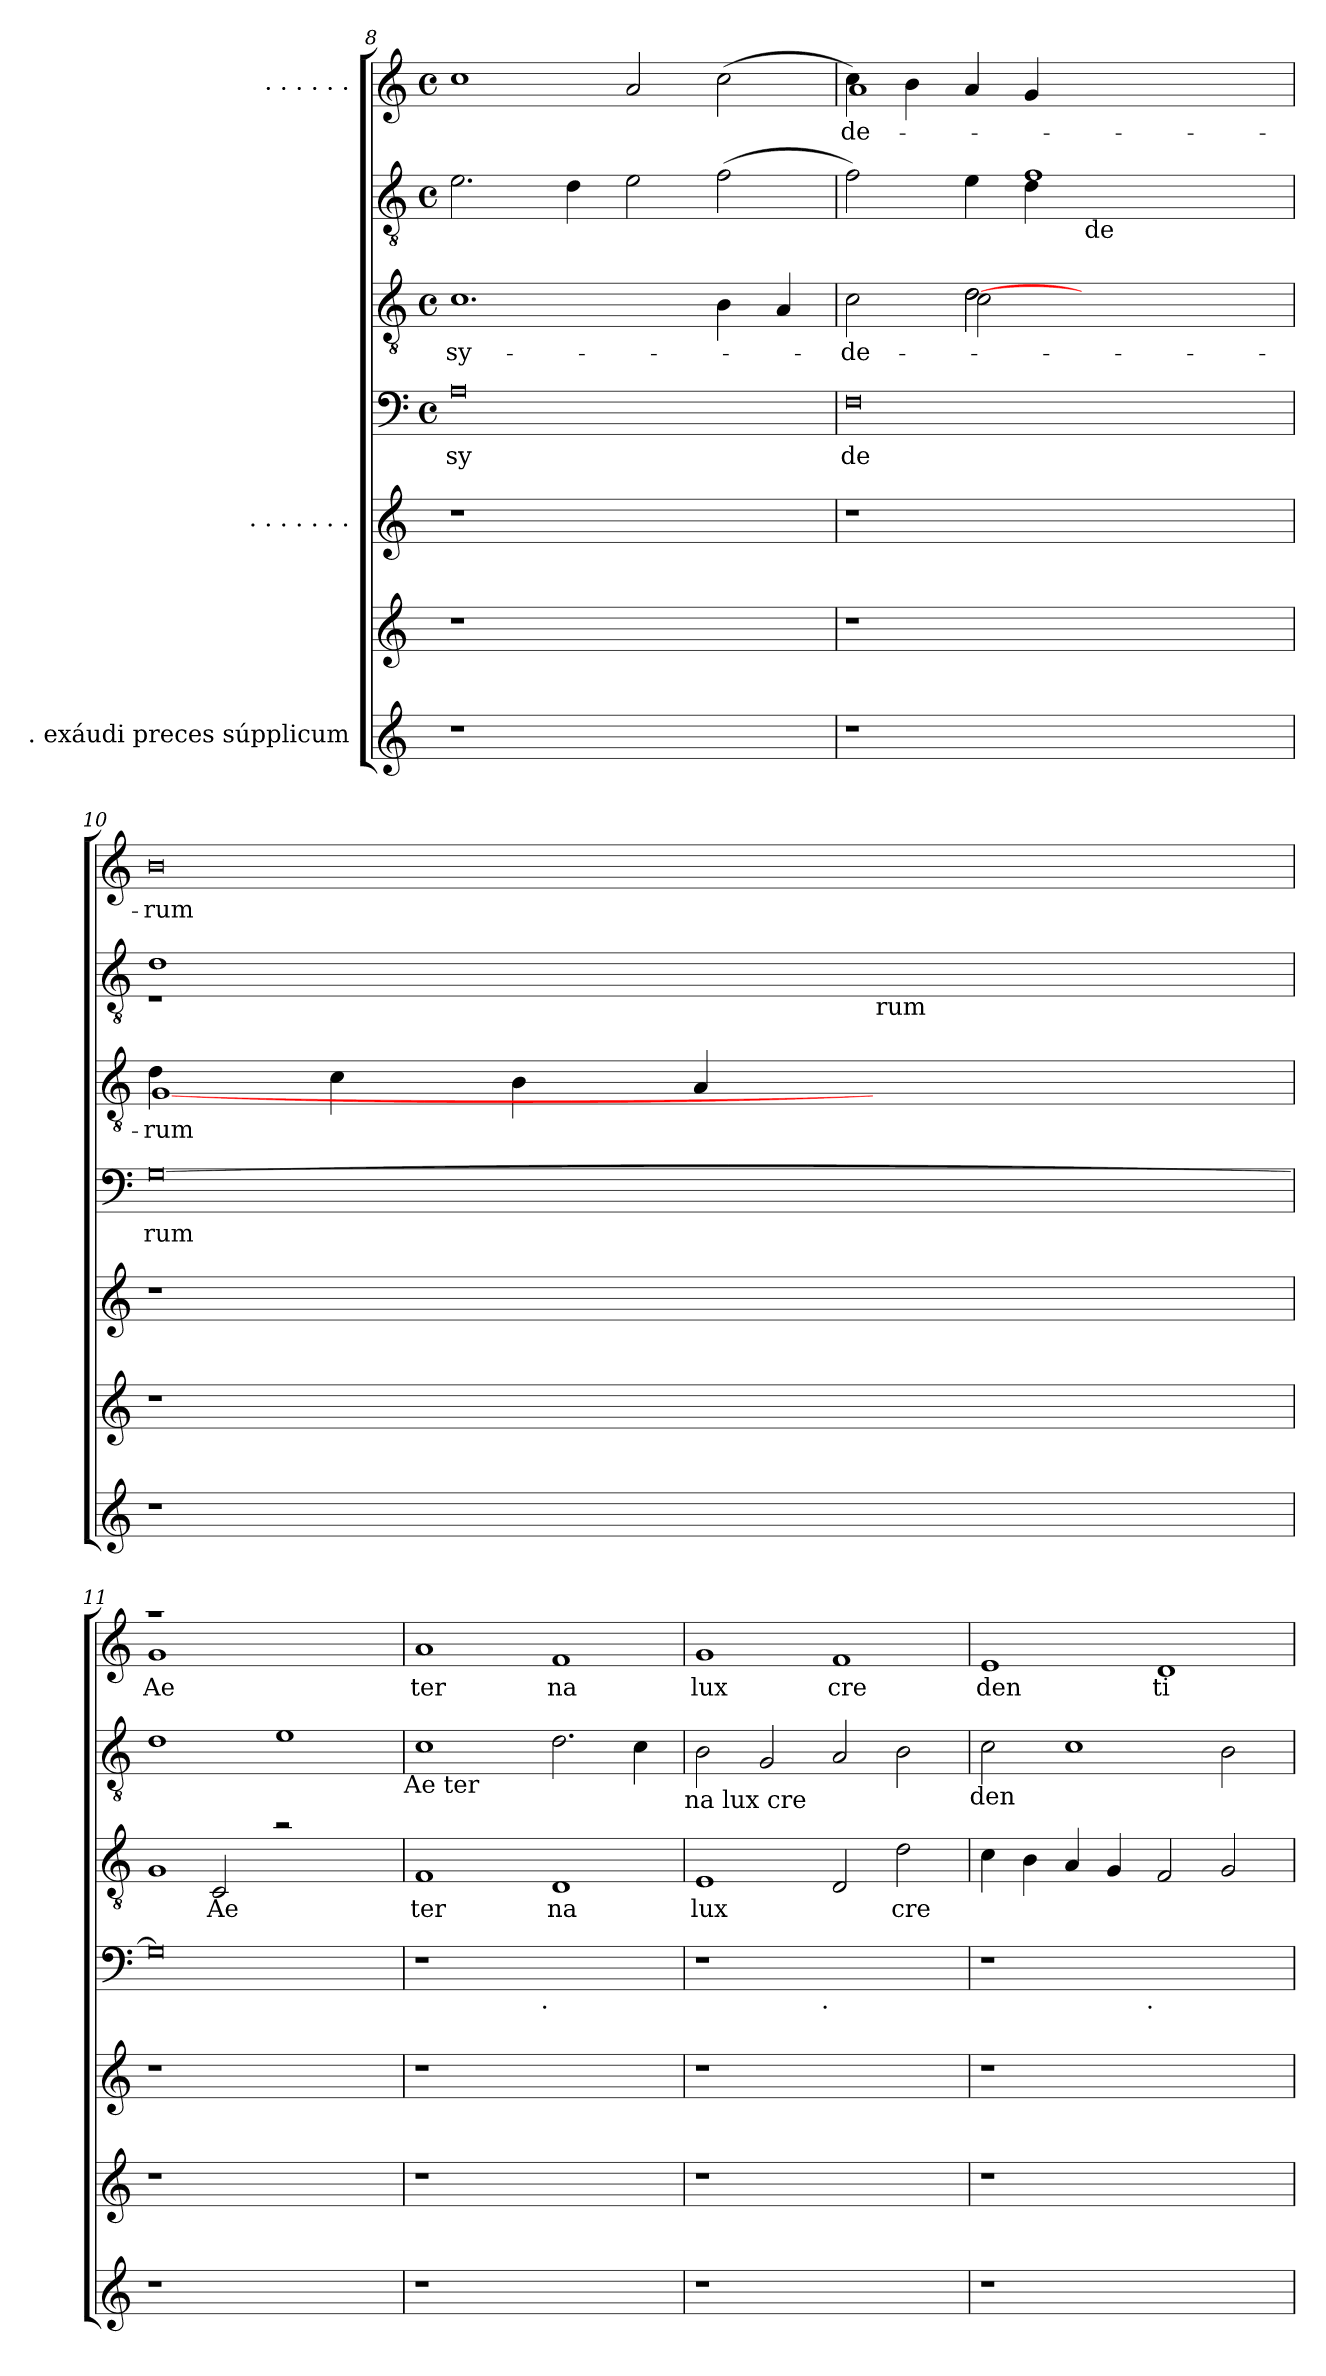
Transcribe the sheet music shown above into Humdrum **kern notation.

**kern	**kern	**kern	**kern	**text	**kern	**text	**kern	**kern	**text
*part7	*part6	*part5	*part4	*part4	*part3	*part3	*part2	*part1	*part1
*staff7	*staff6	*staff5	*staff4	*staff4	*staff3	*staff3	*staff2	*staff1	*staff1
*I". exáudi preces súpplicum	*	*I". . . . . . .	*	*	*	*	*	*I". . . . . .	*
*clefG2	*clefG2	*clefG2	*clefF4	*	*clefGv2	*	*clefGv2	*clefG2	*
*k[]	*k[]	*k[]	*k[]	*	*k[]	*	*k[]	*k[]	*
*C:	*C:	*C:	*C:	*	*C:	*	*C:	*C:	*
*	*	*	*M4/4	*	*M4/4	*	*M4/4	*M4/4	*
*	*	*	*met(c)	*	*met(c)	*	*met(c)	*met(c)	*
=8	=8	=8	=8	=8	=8	=8	=8	=8	=8
!	!	!	!	!LO:LY:b	!	!LO:LY:b	!	!	!
1r	1r	1r	0A	sy	1.c	sy-	2.e\	1cc	.
.	.	.	.	.	.	.	4d\	.	.
1ryy	1ryy	1ryy	.	.	.	.	2e\	2a/	.
.	.	.	.	.	4B\	.	(>2f\	(>2cc\	.
.	.	.	.	.	4A/	.	.	.	.
=9	=9	=9	=9	=9	=9	=9	=9	=9	=9
!	!	!	!	!LO:LY:b	!	!LO:LY:b	!	!	!LO:LY:b
*	*	*	*	*	*^	*	*^	*^	*
*	*	*	*	*	*	*^	*	*	*	*	*	*
1r	1r	1r	0F	de	2c\	2ryy	2ryy	-de-	2.ryy	2f\)	4cc\)	1a	-de-
.	.	.	.	.	.	.	.	.	.	.	4b\	.	.
.	.	.	.	.	2d\	2c\	[>2d\	.	.	4e\	4a/	.	.
.	.	.	.	.	.	.	.	.	1f	4d\	4g/	.	.
!	!	!	!	!	!	!	!	!	!	!LO:TX:b:t=de	!	!	!
1ryy	1ryy	1ryy	.	.	1ryy	1ryy	1ryy	.	.	4ryy	1ryy	1ryy	.
.	.	.	.	.	.	.	.	.	.	2.ryy	.	.	.
.	.	.	.	.	.	.	.	.	4ryy	.	.	.	.
*	*	*	*	*	*v	*v	*v	*	*	*	*v	*v	*
*	*	*	*	*	*	*	*v	*v	*	*
=10	=10	=10	=10	=10	=10	=10	=10	=10	=10
!	!	!	!	!LO:LY:b	!	!LO:LY:b	!	!	!LO:LY:b
*	*	*	*	*	*^	*	*^	*	*
*	*	*	*	*	*	*	*	*	*^	*	*
1r	1r	1r	[>0G	rum	4d\	[<1G	-rum	1ryy	1d	1r	0b	-rum
.	.	.	.	.	4c\	.	.	.	.	.	.	.
.	.	.	.	.	4B\	.	.	.	.	.	.	.
.	.	.	.	.	4A/	.	.	.	.	.	.	.
!	!	!	!	!	!	!	!	!LO:TX:b:t=rum	!	!	!	!
1ryy	1ryy	1ryy	.	.	1ryy	1ryy	.	1ryy	1ryy	1ryy	.	.
=11	=11	=11	=11	=11	=11	=11	=11	=11	=11	=11	=11	=11
*	*	*	*	*	*	*	*	*	*	*	*^	*
!	!	!	!	!	!	!	!	!	!	!	!	!	!LO:LY:b
*	*	*	*	*	*	*	*	*v	*v	*v	*	*	*
1r	1r	1r	0G]	.	1G	2ryy	.	1d	1raa	1g	Ae-
!	!	!	!	!	!	!	!LO:LY:b	!	!	!	!
.	.	.	.	.	.	2C/	Ae-	.	.	.	.
1ryy	1ryy	1ryy	.	.	2ra	2ryy	.	1e	1ryy	1ryy	.
.	.	.	.	.	2ryy	2ryy	.	.	.	.	.
*	*	*	*	*	*	*	*	*	*v	*v	*
!	!	!	!	!	!	!	!	!LO:TX:b:t=Ae ter	!	!
!!LO:LB:g=z
=12	=12	=12	=12	=12	=12	=12	=12	=12	=12	=12
!	!	!	!	!	!	!	!LO:LY:b	!	!	!LO:LY:b
*	*	*	*^	*	*v	*v	*	*	*	*
1r	1r	1r	1r	2ryy	.	1F	-ter	1c	1a	-ter
.	.	.	.	4...ryy	.	.	.	.	.	.
!	!	!	!	!LO:TX:b:t=.	!	!	!	!	!	!
.	.	.	.	1ryy	.	.	.	.	.	.
!	!	!	!	!	!	!	!LO:LY:b	!	!	!LO:LY:b
1ryy	1ryy	1ryy	1ryy	.	.	1D	na	2.d\	1f	na
.	.	.	.	.	.	.	.	4c\	.	.
.	.	.	.	32ryy	.	.	.	.	.	.
!	!	!	!	!	!	!	!	!LO:TX:b:t=na lux cre	!	!
=13	=13	=13	=13	=13	=13	=13	=13	=13	=13	=13
!	!	!	!	!	!	!	!LO:LY:b	!	!	!LO:LY:b
1r	1r	1r	1r	2ryy	.	1E	lux	2B\	1g	lux
.	.	.	.	4...ryy	.	.	.	2G/	.	.
!	!	!	!	!LO:TX:b:t=.	!	!	!	!	!	!
.	.	.	.	1ryy	.	.	.	.	.	.
!	!	!	!	!	!	!	!	!	!	!LO:LY:b
1ryy	1ryy	1ryy	1ryy	.	.	2D/	.	2A/	1f	cre
!	!	!	!	!	!	!	!LO:LY:b	!	!	!
.	.	.	.	.	.	2d\	cre	2B\	.	.
.	.	.	.	32ryy	.	.	.	.	.	.
!	!	!	!	!	!	!	!	!LO:TX:b:t=den	!	!
=14	=14	=14	=14	=14	=14	=14	=14	=14	=14	=14
!	!	!	!	!	!	!	!	!	!	!LO:LY:b
1r	1r	1r	1r	2ryy	.	4c\	.	2c\	1e	den
.	.	.	.	.	.	4B\	.	.	.	.
.	.	.	.	4...ryy	.	4A/	.	1c	.	.
.	.	.	.	.	.	4G/	.	.	.	.
!	!	!	!	!LO:TX:b:t=.	!	!	!	!	!	!
.	.	.	.	1ryy	.	.	.	.	.	.
!	!	!	!	!	!	!	!	!	!	!LO:LY:b
1ryy	1ryy	1ryy	1ryy	.	.	2F/	.	.	1d	ti
.	.	.	.	.	.	2G/	.	2B\	.	.
.	.	.	.	32ryy	.	.	.	.	.	.
*	*	*	*v	*v	*	*	*	*	*	*
=	=	=	=	=	=	=	=	=	=
*-	*-	*-	*-	*-	*-	*-	*-	*-	*-
